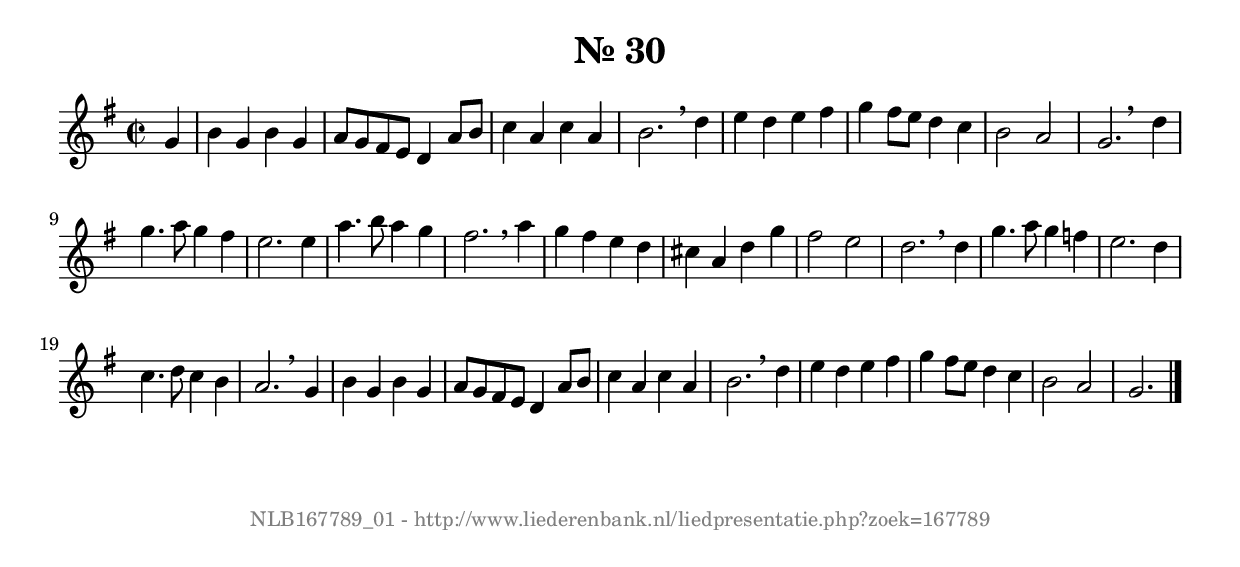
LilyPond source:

%
% produced by wce2krn 1.64 (7 June 2014)
%
\version"2.16"
#(append! paper-alist '(("long" . (cons (* 210 mm) (* 2000 mm)))))
#(set-default-paper-size "long")
sb = {\breathe}
mBreak = {\breathe }
bBreak = {\breathe }
x = {\once\override NoteHead #'style = #'cross }
gl=\glissando
itime={\override Staff.TimeSignature #'stencil = ##f }
ficta = {\once\set suggestAccidentals = ##t}
fine = {\once\override Score.RehearsalMark #'self-alignment-X = #1 \mark \markup {\italic{Fine}}}
dc = {\once\override Score.RehearsalMark #'self-alignment-X = #1 \mark \markup {\italic{D.C.}}}
dcf = {\once\override Score.RehearsalMark #'self-alignment-X = #1 \mark \markup {\italic{D.C. al Fine}}}
dcc = {\once\override Score.RehearsalMark #'self-alignment-X = #1 \mark \markup {\italic{D.C. al Coda}}}
ds = {\once\override Score.RehearsalMark #'self-alignment-X = #1 \mark \markup {\italic{D.S.}}}
dsf = {\once\override Score.RehearsalMark #'self-alignment-X = #1 \mark \markup {\italic{D.S. al Fine}}}
dsc = {\once\override Score.RehearsalMark #'self-alignment-X = #1 \mark \markup {\italic{D.S. al Coda}}}
pv = {\set Score.repeatCommands = #'((volta "1"))}
sv = {\set Score.repeatCommands = #'((volta "2"))}
tv = {\set Score.repeatCommands = #'((volta "3"))}
qv = {\set Score.repeatCommands = #'((volta "4"))}
xv = {\set Score.repeatCommands = #'((volta #f))}
\header{ tagline = ""
title = "Nr. 30"
}
\score {{
\key g \major
\relative g'
{
\set melismaBusyProperties = #'()
\partial 32*8
\time 2/2
\tempo 4=120
\override Score.MetronomeMark #'transparent = ##t
\override Score.RehearsalMark #'break-visibility = #(vector #t #t #f)
g4 b g b g a8 g fis e d4 a'8 b c4 a c a b2. \sb d4 e d e fis g fis8 e d4 c b2 a g2. \bar ":|:" \bBreak
d'4 g4. a8 g4 fis e2. e4 a4. b8 a4 g fis2. \sb a4 g fis e d cis a d g fis2 e d2. \sb d4 g4. a8 g4 f e2. d4 c4. d8 c4 b a2. \sb g4 b g b g a8 g fis e d4 a'8 b c4 a c a b2. \sb d4 e d e fis g fis8 e d4 c b2 a g2. \bar "|."
 }}
 \midi { }
 \layout {
            indent = 0.0\cm
}
}
\markup { \vspace #0 } \markup { \with-color #grey \fill-line { \center-column { \smaller "NLB167789_01 - http://www.liederenbank.nl/liedpresentatie.php?zoek=167789" } } }
